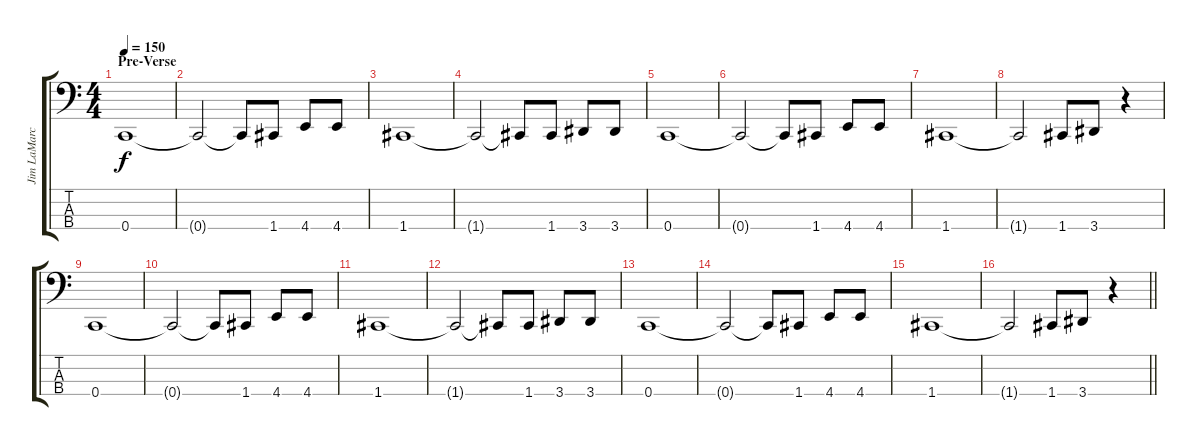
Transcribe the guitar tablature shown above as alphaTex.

\track ("Jim LaMarca" "Jim LaMarc") {instrument electricbasspick}
\staff {score tabs}
\tuning (F2 C2 G1 C1) {hide}
\ts (4 4)
\section ("" "Pre-Verse")
\tempo 150
\clef f4
\ks c
0.4.1{dy f} |
0.4{t}.2 0.4{t}.8 1.4.8 4.4.8 4.4.8 |
1.4.1 |
1.4{t}.2 1.4{t}.8 1.4.8 3.4.8 3.4.8 |
0.4.1 |
0.4{t}.2 0.4{t}.8 1.4.8 4.4.8 4.4.8 |
1.4.1 |
1.4{t}.2 1.4.8 3.4.8 r.4 |
0.4.1 |
0.4{t}.2 0.4{t}.8 1.4.8 4.4.8 4.4.8 |
1.4.1 |
1.4{t}.2 1.4{t}.8 1.4.8 3.4.8 3.4.8 |
0.4.1 |
0.4{t}.2 0.4{t}.8 1.4.8 4.4.8 4.4.8 |
1.4.1 |
\barLineRight lightlight
1.4{t}.2 1.4.8 3.4.8 r.4
